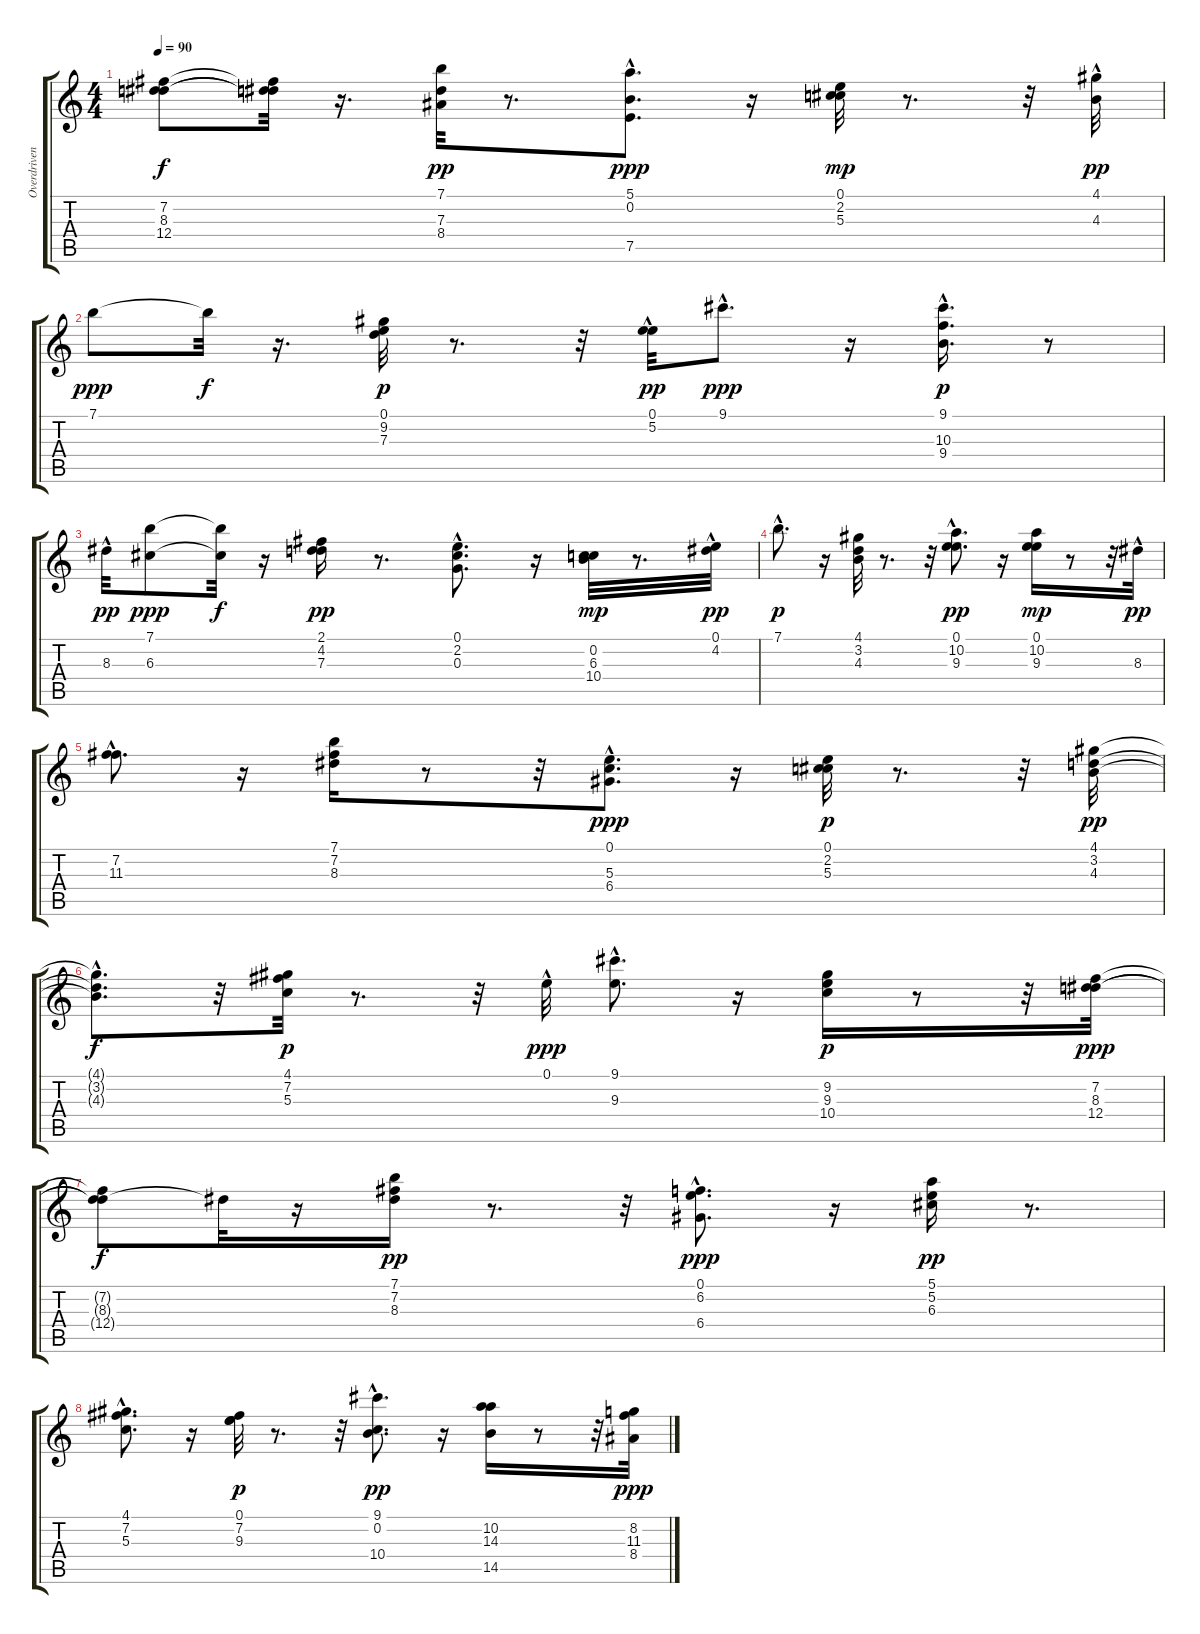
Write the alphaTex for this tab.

\track ("Overdriven" "Overdriven") {instrument overdrivenguitar}
\staff {score tabs}
\tuning (E4 B3 G3 D3 A2 E2) {hide}
\ts (4 4)
\tempo 90
\clef g2
\ks c
(7.2{t} 8.3{t} 12.4{t}).8{dy f} (7.2{t} 8.3{t} 12.4{t}).32 r.16{d} (7.1 7.3 8.4).32{dy pp} r.8{d} (5.1{hac} 0.2{hac} 7.5{hac}).8{d dy ppp} r.16 (0.1 2.2 5.3).32{dy mp} r.8{d} r.32 (4.1{hac} 4.3{hac}).32{dy pp} |
7.1.8{dy ppp} 7.1{t}.32{dy f} r.16{d} (0.1 9.2 7.3).32{dy p} r.8{d} r.32 (0.1{hac} 5.2{hac}).32{dy pp} 9.1{hac}.8{d dy ppp} r.16 (9.1{hac} 10.3 9.4).16{d dy p} r.8 |
8.3{hac}.32{dy pp} (7.1 6.3).8{dy ppp} (7.1{t} 6.3{t}).32{dy f} r.16 (2.1 4.2 7.3).16{dy pp} r.8{d} (0.1{hac} 2.2{hac} 0.3).8{d} r.16 (0.2 6.3 10.4).32{dy mp} r.8{d} (0.1{hac} 4.2{hac}).32{dy pp} |
7.1{hac}.8{d dy p} r.16 (4.1 3.2 4.3).32 r.8{d} r.32 (0.1{hac} 10.2{hac} 9.3{hac}).8{d dy pp} r.16 (0.1 10.2 9.3).16{dy mp} r.8 r.32 8.3{hac}.32{dy pp} |
(7.2{hac} 11.3{hac}).8{d} r.16 (7.1 7.2 8.3).16 r.8 r.32 (0.1{hac} 5.3{hac} 6.4{hac}).8{d dy ppp} r.16 (0.1 2.2 5.3).32{dy p} r.8{d} r.32 (4.1 3.2 4.3).32{dy pp} |
(4.1{hac t} 3.2{t} 4.3{t}).8{d dy f} r.32 (4.1 7.2 5.3).32{dy p} r.8{d} r.32 0.1{hac}.32{dy ppp} (9.1{hac} 9.3{hac}).8{d} r.16 (9.2 9.3 10.4).16{dy p} r.8 r.32 (7.2 8.3 12.4).32{dy ppp} |
(7.2{t} 8.3{t} 12.4{t}).8{dy f} 8.3{t}.32 r.16 (7.1 7.2 8.3).16{dy pp} r.8{d} r.32 (0.1{hac} 6.2{hac} 6.4{hac}).8{d dy ppp} r.16 (5.1 5.2 6.3).16{dy pp} r.8{d} |
(4.1{hac} 7.2{hac} 5.3{hac}).8{d} r.16 (0.1 7.2 9.3).32{dy p} r.8{d} r.32 (9.1{hac} 0.2{hac} 10.4).8{d dy pp} r.16 (10.2 14.3 14.5).16 r.8 r.32 (8.2 11.3 8.4).32{dy ppp}
